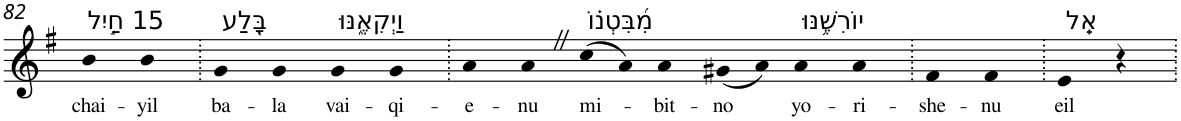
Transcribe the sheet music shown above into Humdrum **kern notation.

**kern	**text
*part1	*part1
*staff1	*staff1
*I"Piano	*
*I'Pno	*
!!LO:PB:g=z
*clefG2	*
*k[f#]	*
*G:	*
=82	=82
!LO:TX:a:t=15 חַ֣יִל	!
!	!LO:LY:b
4b	chai-
!	!LO:LY:b
4b	-yil
=83.	=83.
!LO:TX:a:t=בָּ֭לַע	!
!	!LO:LY:b
4g	ba-
!	!LO:LY:b
4g	-la
!LO:TX:a:t=וַיְקִאֶ֑נּוּ	!
!	!LO:LY:b
4g	vai-
!	!LO:LY:b
4g	-qi-
=84.	=84.
!	!LO:LY:b
4a	-e-
!	!LO:LY:b
4aZ	-nu
!LO:TX:a:t=מִ֝בִּטְנ֗וֹ	!
!	!LO:LY:b
(8cc	mi-
8a)	.
!	!LO:LY:b
4a	-bit-
!	!LO:LY:b
(8g#X	-no
8a)	.
!LO:TX:a:t=יוֹרִשֶׁ֥נּוּ	!
!	!LO:LY:b
4a	yo-
!	!LO:LY:b
4a	-ri-
=85.	=85.
!	!LO:LY:b
4f#	-she-
!	!LO:LY:b
4f#	-nu
=86.	=86.
!LO:TX:a:t=אֵֽל	!
!	!LO:LY:b
4e	eil
4r	.
=.	=.
*-	*-
